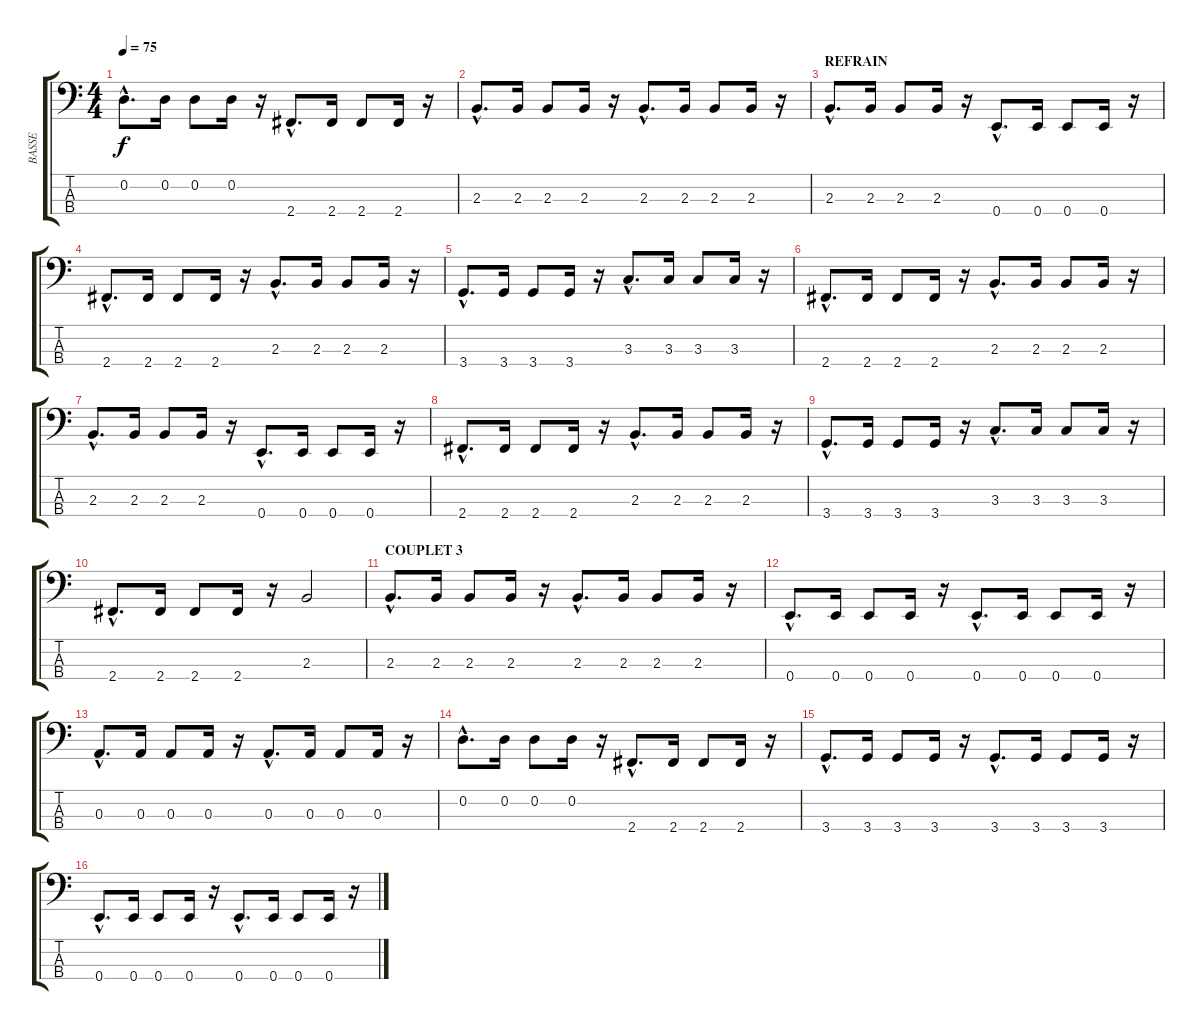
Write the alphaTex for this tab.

\track ("BASSE" "BASSE") {instrument electricbassfinger}
\staff {score tabs}
\tuning (G2 D2 A1 E1) {hide}
\ts (4 4)
\tempo 75
\clef f4
\ks c
0.2{hac}.8{d dy f} 0.2.16 0.2.8 0.2.16 r.16 2.4{hac}.8{d} 2.4.16 2.4.8 2.4.16 r.16 |
2.3{hac}.8{d} 2.3.16 2.3.8 2.3.16 r.16 2.3{hac}.8{d} 2.3.16 2.3.8 2.3.16 r.16 |
\section ("" "REFRAIN")
2.3{hac}.8{d} 2.3.16 2.3.8 2.3.16 r.16 0.4{hac}.8{d} 0.4.16 0.4.8 0.4.16 r.16 |
2.4{hac}.8{d} 2.4.16 2.4.8 2.4.16 r.16 2.3{hac}.8{d} 2.3.16 2.3.8 2.3.16 r.16 |
3.4{hac}.8{d} 3.4.16 3.4.8 3.4.16 r.16 3.3{hac}.8{d} 3.3.16 3.3.8 3.3.16 r.16 |
2.4{hac}.8{d} 2.4.16 2.4.8 2.4.16 r.16 2.3{hac}.8{d} 2.3.16 2.3.8 2.3.16 r.16 |
2.3{hac}.8{d} 2.3.16 2.3.8 2.3.16 r.16 0.4{hac}.8{d} 0.4.16 0.4.8 0.4.16 r.16 |
2.4{hac}.8{d} 2.4.16 2.4.8 2.4.16 r.16 2.3{hac}.8{d} 2.3.16 2.3.8 2.3.16 r.16 |
3.4{hac}.8{d} 3.4.16 3.4.8 3.4.16 r.16 3.3{hac}.8{d} 3.3.16 3.3.8 3.3.16 r.16 |
2.4{hac}.8{d} 2.4.16 2.4.8 2.4.16 r.16 2.3.2 |
\section ("" "COUPLET 3")
2.3{hac}.8{d} 2.3.16 2.3.8 2.3.16 r.16 2.3{hac}.8{d} 2.3.16 2.3.8 2.3.16 r.16 |
0.4{hac}.8{d} 0.4.16 0.4.8 0.4.16 r.16 0.4{hac}.8{d} 0.4.16 0.4.8 0.4.16 r.16 |
0.3{hac}.8{d} 0.3.16 0.3.8 0.3.16 r.16 0.3{hac}.8{d} 0.3.16 0.3.8 0.3.16 r.16 |
0.2{hac}.8{d} 0.2.16 0.2.8 0.2.16 r.16 2.4{hac}.8{d} 2.4.16 2.4.8 2.4.16 r.16 |
3.4{hac}.8{d} 3.4.16 3.4.8 3.4.16 r.16 3.4{hac}.8{d} 3.4.16 3.4.8 3.4.16 r.16 |
0.4{hac}.8{d} 0.4.16 0.4.8 0.4.16 r.16 0.4{hac}.8{d} 0.4.16 0.4.8 0.4.16 r.16
